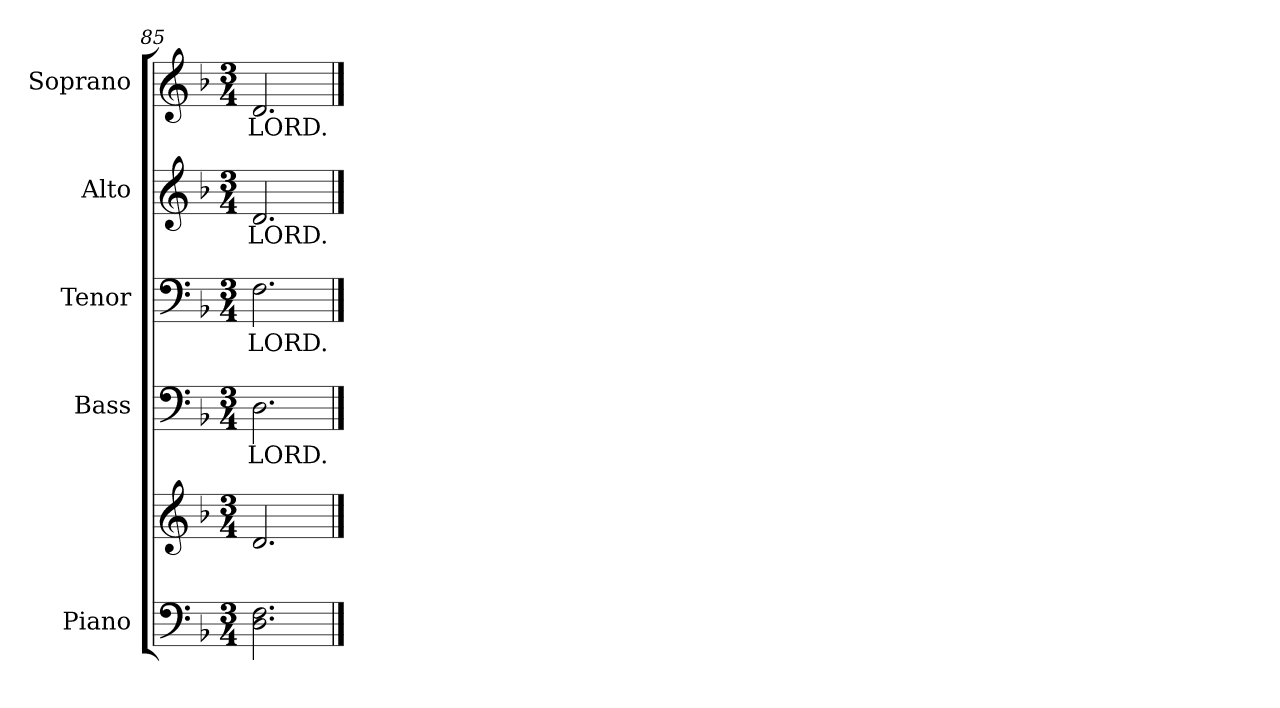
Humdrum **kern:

**kern	**kern	**kern	**text	**kern	**text	**kern	**text	**kern	**text
*part5	*part5	*part4	*part4	*part3	*part3	*part2	*part2	*part1	*part1
*staff6	*staff5	*staff4	*staff4	*staff3	*staff3	*staff2	*staff2	*staff1	*staff1
*I"Piano	*	*I"Bass	*	*I"Tenor	*	*I"Alto	*	*I"Soprano	*
*I'Pno.	*	*I'B.	*	*I'T.	*	*I'A.	*	*I'S.	*
*clefF4	*clefG2	*clefF4	*	*clefF4	*	*clefG2	*	*clefG2	*
*k[b-]	*k[b-]	*k[b-]	*	*k[b-]	*	*k[b-]	*	*k[b-]	*
*F:	*F:	*F:	*	*F:	*	*F:	*	*F:	*
*M3/4	*M3/4	*M3/4	*	*M3/4	*	*M3/4	*	*M3/4	*
=85	=85	=85	=85	=85	=85	=85	=85	=85	=85
!	!	!	!LO:LY:b:color=#000000	!	!	!	!	!	!
!	!	!	!	!	!LO:LY:b:color=#000000	!	!	!	!
!	!	!	!	!	!	!	!LO:LY:b:color=#000000	!	!
!	!	!	!	!	!	!	!	!	!LO:LY:b:color=#000000
2.Di\ 2.Fi	2.di/	2.Di\	LORD.	2.Fi\	LORD.	2.di/	LORD.	2.di/	LORD.
==	==	==	==	==	==	==	==	==	==
*-	*-	*-	*-	*-	*-	*-	*-	*-	*-
